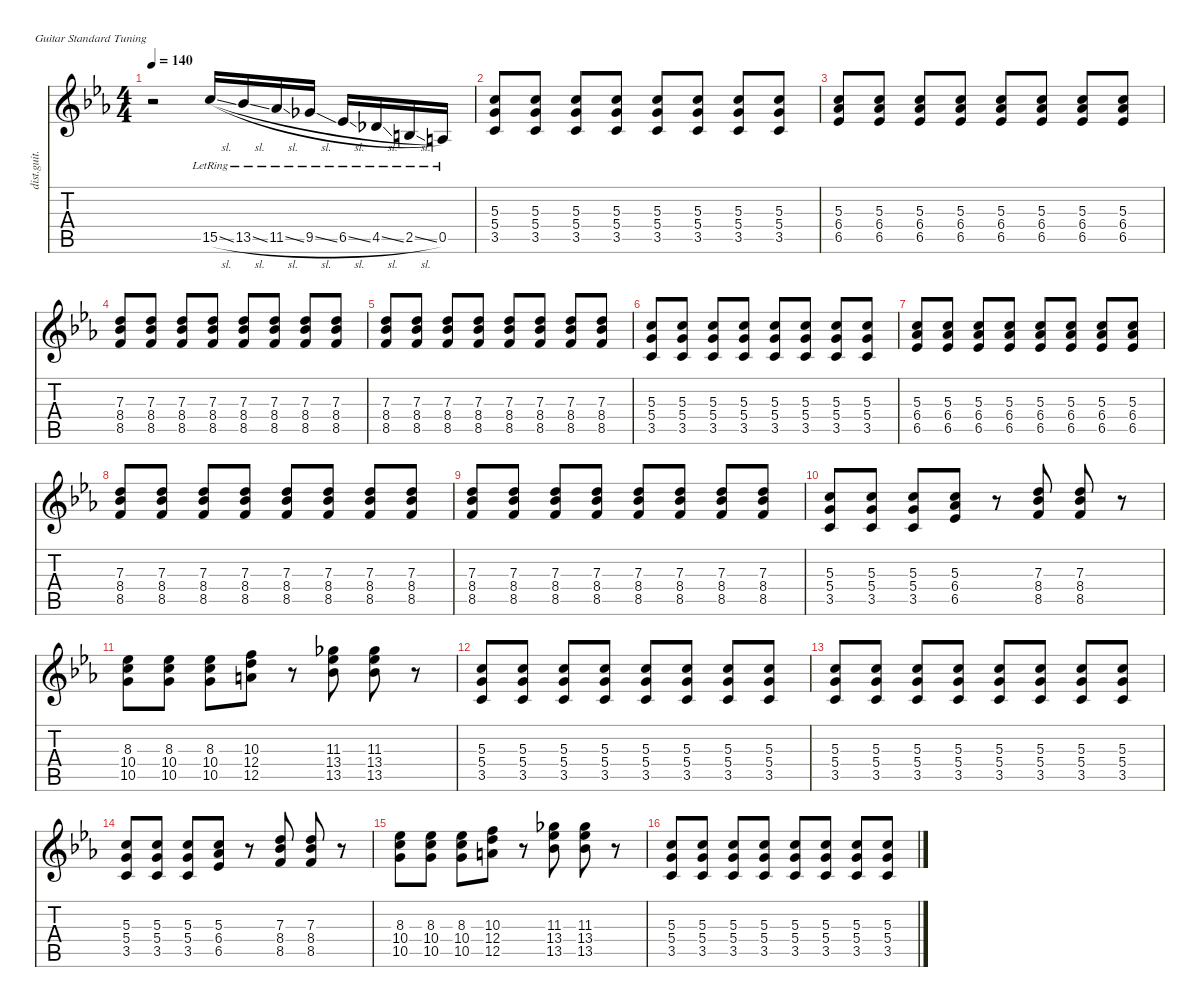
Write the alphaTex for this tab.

\defaultSystemsLayout 4
\hideDynamics
\bracketExtendMode nobrackets
\otherSystemsTrackNameOrientation horizontal
\track ("Distortion Guitar" "dist.guit.") {instrument distortionguitar}
\staff {score tabs}
\tuning (E4 B3 G3 D3 A2 E2)
\ts (4 4)
\tempo 140
\clef g2
\ks cminor
r.2{dy mf beam Down} 15.5{sl lr acc forcenatural}.16{legatoorigin beam Up} 13.5{sl lr acc b}.16{legatoorigin beam Up} 11.5{sl lr acc b}.16{legatoorigin beam Up} 9.5{sl lr acc b}.16{legatoorigin beam Up} 6.5{sl lr acc b}.16{legatoorigin beam Up} 4.5{sl lr acc b}.16{legatoorigin beam Up} 2.5{sl lr acc forcenatural}.16{legatoorigin beam Up} 0.5{lr acc forcenatural}.16{beam Up} |
(3.5{acc forcenatural} 5.4{acc forcenatural} 5.3{acc forcenatural}).8{beam Up} (3.5{acc forcenatural} 5.4{acc forcenatural} 5.3{acc forcenatural}).8{beam Up} (3.5{acc forcenatural} 5.4{acc forcenatural} 5.3{acc forcenatural}).8{beam Up} (3.5{acc forcenatural} 5.4{acc forcenatural} 5.3{acc forcenatural}).8{beam Up} (3.5{acc forcenatural} 5.4{acc forcenatural} 5.3{acc forcenatural}).8{beam Up} (3.5{acc forcenatural} 5.4{acc forcenatural} 5.3{acc forcenatural}).8{beam Up} (3.5{acc forcenatural} 5.4{acc forcenatural} 5.3{acc forcenatural}).8{beam Up} (3.5{acc forcenatural} 5.4{acc forcenatural} 5.3{acc forcenatural}).8{beam Up} |
(6.5{acc b} 6.4{acc b} 5.3{acc forcenatural}).8{beam Up} (6.4{acc b} 6.5{acc b} 5.3{acc forcenatural}).8{beam Up} (6.4{acc b} 6.5{acc b} 5.3{acc forcenatural}).8{beam Up} (6.4{acc b} 6.5{acc b} 5.3{acc forcenatural}).8{beam Up} (6.4{acc b} 6.5{acc b} 5.3{acc forcenatural}).8{beam Up} (6.4{acc b} 6.5{acc b} 5.3{acc forcenatural}).8{beam Up} (6.4{acc b} 6.5{acc b} 5.3{acc forcenatural}).8{beam Up} (6.4{acc b} 6.5{acc b} 5.3{acc forcenatural}).8{beam Up} |
(8.5{acc forcenatural} 8.4{acc b} 7.3{acc forcenatural}).8{beam Up} (8.5{acc forcenatural} 8.4{acc b} 7.3{acc forcenatural}).8{beam Up} (8.5{acc forcenatural} 8.4{acc b} 7.3{acc forcenatural}).8{beam Up} (8.5{acc forcenatural} 8.4{acc b} 7.3{acc forcenatural}).8{beam Up} (8.5{acc forcenatural} 8.4{acc b} 7.3{acc forcenatural}).8{beam Up} (8.5{acc forcenatural} 8.4{acc b} 7.3{acc forcenatural}).8{beam Up} (8.5{acc forcenatural} 8.4{acc b} 7.3{acc forcenatural}).8{beam Up} (8.5{acc forcenatural} 8.4{acc b} 7.3{acc forcenatural}).8{beam Up} |
(8.5{acc forcenatural} 8.4{acc b} 7.3{acc forcenatural}).8{beam Up} (8.5{acc forcenatural} 8.4{acc b} 7.3{acc forcenatural}).8{beam Up} (8.5{acc forcenatural} 8.4{acc b} 7.3{acc forcenatural}).8{beam Up} (8.5{acc forcenatural} 8.4{acc b} 7.3{acc forcenatural}).8{beam Up} (8.5{acc forcenatural} 8.4{acc b} 7.3{acc forcenatural}).8{beam Up} (8.5{acc forcenatural} 8.4{acc b} 7.3{acc forcenatural}).8{beam Up} (8.5{acc forcenatural} 8.4{acc b} 7.3{acc forcenatural}).8{beam Up} (8.5{acc forcenatural} 8.4{acc b} 7.3{acc forcenatural}).8{beam Up} |
(3.5{acc forcenatural} 5.4{acc forcenatural} 5.3{acc forcenatural}).8{beam Up} (3.5{acc forcenatural} 5.4{acc forcenatural} 5.3{acc forcenatural}).8{beam Up} (3.5{acc forcenatural} 5.4{acc forcenatural} 5.3{acc forcenatural}).8{beam Up} (3.5{acc forcenatural} 5.4{acc forcenatural} 5.3{acc forcenatural}).8{beam Up} (3.5{acc forcenatural} 5.4{acc forcenatural} 5.3{acc forcenatural}).8{beam Up} (3.5{acc forcenatural} 5.4{acc forcenatural} 5.3{acc forcenatural}).8{beam Up} (3.5{acc forcenatural} 5.4{acc forcenatural} 5.3{acc forcenatural}).8{beam Up} (3.5{acc forcenatural} 5.4{acc forcenatural} 5.3{acc forcenatural}).8{beam Up} |
(6.5{acc b} 6.4{acc b} 5.3{acc forcenatural}).8{beam Up} (6.4{acc b} 6.5{acc b} 5.3{acc forcenatural}).8{beam Up} (6.4{acc b} 6.5{acc b} 5.3{acc forcenatural}).8{beam Up} (6.4{acc b} 6.5{acc b} 5.3{acc forcenatural}).8{beam Up} (6.4{acc b} 6.5{acc b} 5.3{acc forcenatural}).8{beam Up} (6.4{acc b} 6.5{acc b} 5.3{acc forcenatural}).8{beam Up} (6.4{acc b} 6.5{acc b} 5.3{acc forcenatural}).8{beam Up} (6.4{acc b} 6.5{acc b} 5.3{acc forcenatural}).8{beam Up} |
(8.5{acc forcenatural} 8.4{acc b} 7.3{acc forcenatural}).8{beam Up} (8.5{acc forcenatural} 8.4{acc b} 7.3{acc forcenatural}).8{beam Up} (8.5{acc forcenatural} 8.4{acc b} 7.3{acc forcenatural}).8{beam Up} (8.5{acc forcenatural} 8.4{acc b} 7.3{acc forcenatural}).8{beam Up} (8.5{acc forcenatural} 8.4{acc b} 7.3{acc forcenatural}).8{beam Up} (8.5{acc forcenatural} 8.4{acc b} 7.3{acc forcenatural}).8{beam Up} (8.5{acc forcenatural} 8.4{acc b} 7.3{acc forcenatural}).8{beam Up} (8.5{acc forcenatural} 8.4{acc b} 7.3{acc forcenatural}).8{beam Up} |
(8.5{acc forcenatural} 8.4{acc b} 7.3{acc forcenatural}).8{beam Up} (8.5{acc forcenatural} 8.4{acc b} 7.3{acc forcenatural}).8{beam Up} (8.5{acc forcenatural} 8.4{acc b} 7.3{acc forcenatural}).8{beam Up} (8.5{acc forcenatural} 8.4{acc b} 7.3{acc forcenatural}).8{beam Up} (8.5{acc forcenatural} 8.4{acc b} 7.3{acc forcenatural}).8{beam Up} (8.5{acc forcenatural} 8.4{acc b} 7.3{acc forcenatural}).8{beam Up} (8.5{acc forcenatural} 8.4{acc b} 7.3{acc forcenatural}).8{beam Up} (8.5{acc forcenatural} 8.4{acc b} 7.3{acc forcenatural}).8{beam Up} |
(3.5{acc forcenatural} 5.4{acc forcenatural} 5.3{acc forcenatural}).8{beam Up} (3.5{acc forcenatural} 5.4{acc forcenatural} 5.3{acc forcenatural}).8{beam Up} (3.5{acc forcenatural} 5.4{acc forcenatural} 5.3{acc forcenatural}).8{beam Up} (6.5{acc b} 6.4{acc b} 5.3{acc forcenatural}).8{beam Up} r.8{beam Up} (8.5{acc forcenatural} 8.4{acc b} 7.3{acc forcenatural}).8{beam Up} (7.3{acc forcenatural} 8.4{acc b} 8.5{acc forcenatural}).8{beam Up} r.8{beam Up} |
(10.5{acc forcenatural} 10.4{acc forcenatural} 8.3{acc b}).8{beam Down} (10.5{acc forcenatural} 10.4{acc forcenatural} 8.3{acc b}).8{beam Down} (10.5{acc forcenatural} 10.4{acc forcenatural} 8.3{acc b}).8{beam Down} (12.5{acc forcenatural} 12.4{acc forcenatural} 10.3{acc forcenatural}).8{beam Down} r.8{beam Down} (13.5{acc b} 13.4{acc b} 11.3{acc b}).8{beam Down} (13.5{acc b} 13.4{acc b} 11.3{acc b}).8{beam Down} r.8{beam Down} |
(3.5{acc forcenatural} 5.4{acc forcenatural} 5.3{acc forcenatural}).8{beam Up} (3.5{acc forcenatural} 5.4{acc forcenatural} 5.3{acc forcenatural}).8{beam Up} (3.5{acc forcenatural} 5.4{acc forcenatural} 5.3{acc forcenatural}).8{beam Up} (3.5{acc forcenatural} 5.4{acc forcenatural} 5.3{acc forcenatural}).8{beam Up} (3.5{acc forcenatural} 5.4{acc forcenatural} 5.3{acc forcenatural}).8{beam Up} (3.5{acc forcenatural} 5.4{acc forcenatural} 5.3{acc forcenatural}).8{beam Up} (3.5{acc forcenatural} 5.4{acc forcenatural} 5.3{acc forcenatural}).8{beam Up} (3.5{acc forcenatural} 5.4{acc forcenatural} 5.3{acc forcenatural}).8{beam Up} |
(3.5{acc forcenatural} 5.4{acc forcenatural} 5.3{acc forcenatural}).8{beam Up} (3.5{acc forcenatural} 5.4{acc forcenatural} 5.3{acc forcenatural}).8{beam Up} (3.5{acc forcenatural} 5.4{acc forcenatural} 5.3{acc forcenatural}).8{beam Up} (3.5{acc forcenatural} 5.4{acc forcenatural} 5.3{acc forcenatural}).8{beam Up} (3.5{acc forcenatural} 5.4{acc forcenatural} 5.3{acc forcenatural}).8{beam Up} (3.5{acc forcenatural} 5.4{acc forcenatural} 5.3{acc forcenatural}).8{beam Up} (3.5{acc forcenatural} 5.4{acc forcenatural} 5.3{acc forcenatural}).8{beam Up} (3.5{acc forcenatural} 5.4{acc forcenatural} 5.3{acc forcenatural}).8{beam Up} |
(3.5{acc forcenatural} 5.4{acc forcenatural} 5.3{acc forcenatural}).8{beam Up} (3.5{acc forcenatural} 5.4{acc forcenatural} 5.3{acc forcenatural}).8{beam Up} (3.5{acc forcenatural} 5.4{acc forcenatural} 5.3{acc forcenatural}).8{beam Up} (6.5{acc b} 6.4{acc b} 5.3{acc forcenatural}).8{beam Up} r.8{beam Up} (8.5{acc forcenatural} 8.4{acc b} 7.3{acc forcenatural}).8{beam Up} (7.3{acc forcenatural} 8.4{acc b} 8.5{acc forcenatural}).8{beam Up} r.8{beam Up} |
(10.5{acc forcenatural} 10.4{acc forcenatural} 8.3{acc b}).8{beam Down} (10.5{acc forcenatural} 10.4{acc forcenatural} 8.3{acc b}).8{beam Down} (10.5{acc forcenatural} 10.4{acc forcenatural} 8.3{acc b}).8{beam Down} (12.5{acc forcenatural} 12.4{acc forcenatural} 10.3{acc forcenatural}).8{beam Down} r.8{beam Down} (13.5{acc b} 13.4{acc b} 11.3{acc b}).8{beam Down} (13.5{acc b} 13.4{acc b} 11.3{acc b}).8{beam Down} r.8{beam Down} |
(3.5{acc forcenatural} 5.4{acc forcenatural} 5.3{acc forcenatural}).8{beam Up} (3.5{acc forcenatural} 5.4{acc forcenatural} 5.3{acc forcenatural}).8{beam Up} (3.5{acc forcenatural} 5.4{acc forcenatural} 5.3{acc forcenatural}).8{beam Up} (3.5{acc forcenatural} 5.4{acc forcenatural} 5.3{acc forcenatural}).8{beam Up} (3.5{acc forcenatural} 5.4{acc forcenatural} 5.3{acc forcenatural}).8{beam Up} (3.5{acc forcenatural} 5.4{acc forcenatural} 5.3{acc forcenatural}).8{beam Up} (3.5{acc forcenatural} 5.4{acc forcenatural} 5.3{acc forcenatural}).8{beam Up} (3.5{acc forcenatural} 5.4{acc forcenatural} 5.3{acc forcenatural}).8{beam Up}
